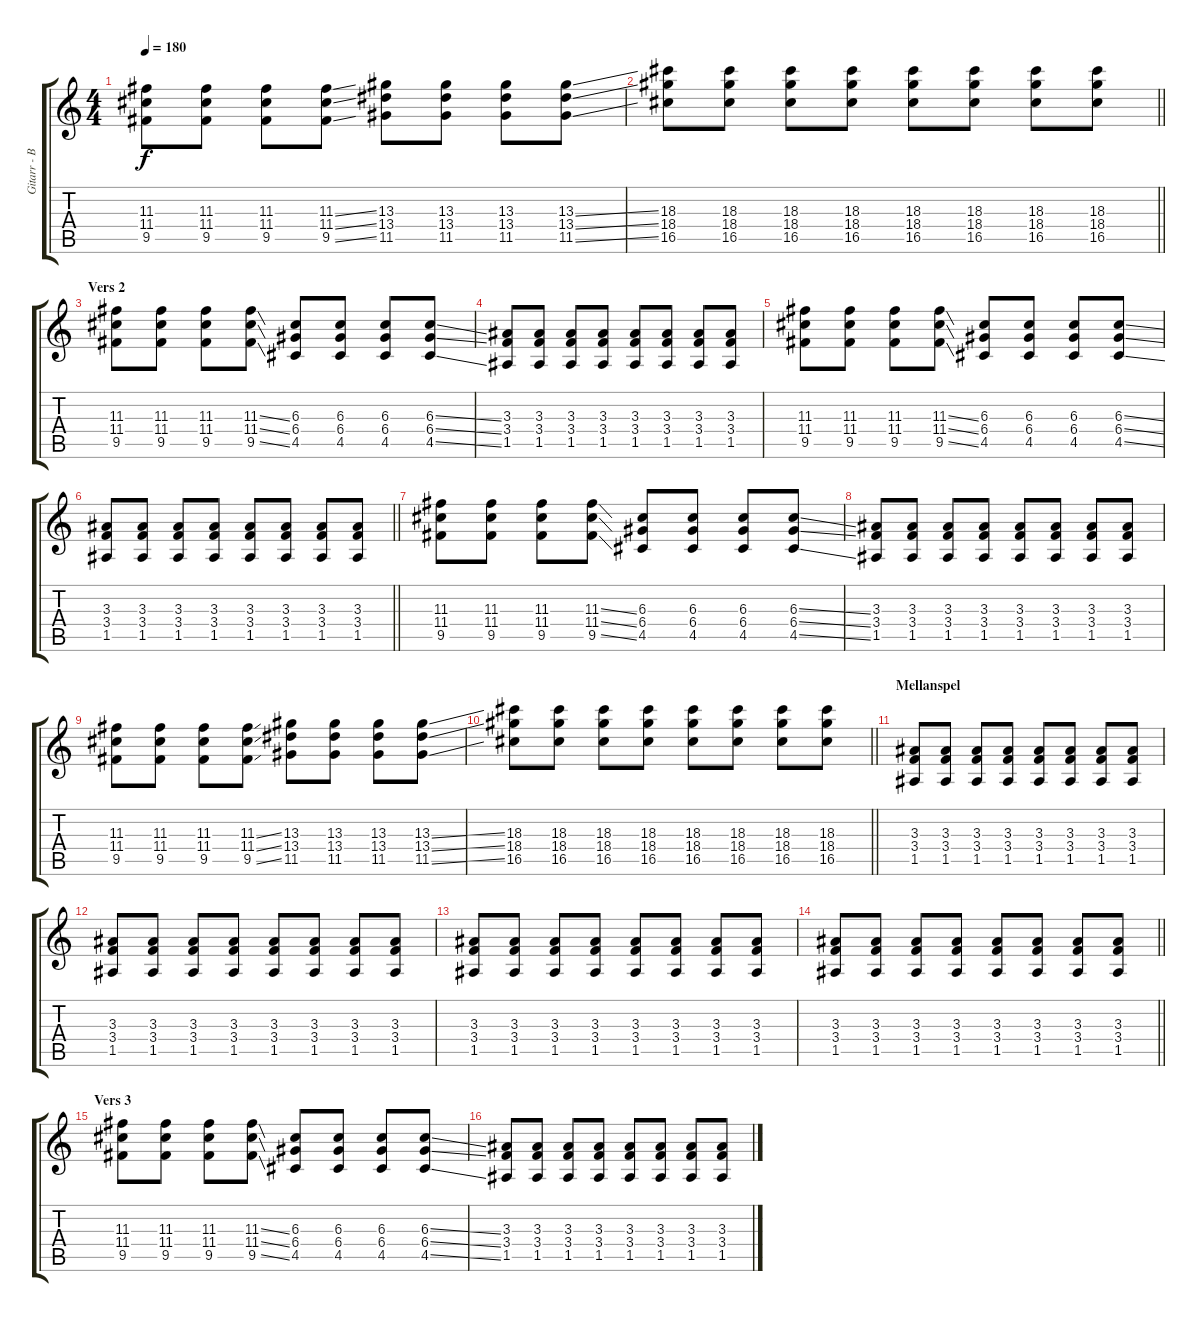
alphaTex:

\track ("Gitarr - Banzai" "Gitarr - B") {instrument distortionguitar}
\staff {score tabs}
\tuning (E4 B3 G3 D3 A2 E2) {hide}
\ts (4 4)
\tempo 180
\clef g2
\ks c
(11.3 11.4 9.5).8{dy f} (11.3 11.4 9.5).8 (11.3 11.4 9.5).8 (11.3{ss} 11.4{ss} 9.5{ss}).8 (13.3 13.4 11.5).8 (13.3 13.4 11.5).8 (13.3 13.4 11.5).8 (13.3{ss} 13.4{ss} 11.5{ss}).8 |
\barLineRight lightlight
(18.3 18.4 16.5).8 (18.3 18.4 16.5).8 (18.3 18.4 16.5).8 (18.3 18.4 16.5).8 (18.3 18.4 16.5).8 (18.3 18.4 16.5).8 (18.3 18.4 16.5).8 (18.3 18.4 16.5).8 |
\section ("" "Vers 2")
(11.3 11.4 9.5).8 (11.3 11.4 9.5).8 (11.3 11.4 9.5).8 (11.3{ss} 11.4{ss} 9.5{ss}).8 (6.3 6.4 4.5).8 (6.3 6.4 4.5).8 (6.3 6.4 4.5).8 (6.3{ss} 6.4{ss} 4.5{ss}).8 |
(3.3 3.4 1.5).8 (3.3 3.4 1.5).8 (3.3 3.4 1.5).8 (3.3 3.4 1.5).8 (3.3 3.4 1.5).8 (3.3 3.4 1.5).8 (3.3 3.4 1.5).8 (3.3 3.4 1.5).8 |
(11.3 11.4 9.5).8 (11.3 11.4 9.5).8 (11.3 11.4 9.5).8 (11.3{ss} 11.4{ss} 9.5{ss}).8 (6.3 6.4 4.5).8 (6.3 6.4 4.5).8 (6.3 6.4 4.5).8 (6.3{ss} 6.4{ss} 4.5{ss}).8 |
\barLineRight lightlight
(3.3 3.4 1.5).8 (3.3 3.4 1.5).8 (3.3 3.4 1.5).8 (3.3 3.4 1.5).8 (3.3 3.4 1.5).8 (3.3 3.4 1.5).8 (3.3 3.4 1.5).8 (3.3 3.4 1.5).8 |
(11.3 11.4 9.5).8 (11.3 11.4 9.5).8 (11.3 11.4 9.5).8 (11.3{ss} 11.4{ss} 9.5{ss}).8 (6.3 6.4 4.5).8 (6.3 6.4 4.5).8 (6.3 6.4 4.5).8 (6.3{ss} 6.4{ss} 4.5{ss}).8 |
(3.3 3.4 1.5).8 (3.3 3.4 1.5).8 (3.3 3.4 1.5).8 (3.3 3.4 1.5).8 (3.3 3.4 1.5).8 (3.3 3.4 1.5).8 (3.3 3.4 1.5).8 (3.3 3.4 1.5).8 |
(11.3 11.4 9.5).8 (11.3 11.4 9.5).8 (11.3 11.4 9.5).8 (11.3{ss} 11.4{ss} 9.5{ss}).8 (13.3 13.4 11.5).8 (13.3 13.4 11.5).8 (13.3 13.4 11.5).8 (13.3{ss} 13.4{ss} 11.5{ss}).8 |
\barLineRight lightlight
(18.3 18.4 16.5).8 (18.3 18.4 16.5).8 (18.3 18.4 16.5).8 (18.3 18.4 16.5).8 (18.3 18.4 16.5).8 (18.3 18.4 16.5).8 (18.3 18.4 16.5).8 (18.3 18.4 16.5).8 |
\section ("" "Mellanspel")
(3.3 3.4 1.5).8 (3.3 3.4 1.5).8 (3.3 3.4 1.5).8 (3.3 3.4 1.5).8 (3.3 3.4 1.5).8 (3.3 3.4 1.5).8 (3.3 3.4 1.5).8 (3.3 3.4 1.5).8 |
(3.3 3.4 1.5).8 (3.3 3.4 1.5).8 (3.3 3.4 1.5).8 (3.3 3.4 1.5).8 (3.3 3.4 1.5).8 (3.3 3.4 1.5).8 (3.3 3.4 1.5).8 (3.3 3.4 1.5).8 |
(3.3 3.4 1.5).8 (3.3 3.4 1.5).8 (3.3 3.4 1.5).8 (3.3 3.4 1.5).8 (3.3 3.4 1.5).8 (3.3 3.4 1.5).8 (3.3 3.4 1.5).8 (3.3 3.4 1.5).8 |
\barLineRight lightlight
(3.3 3.4 1.5).8 (3.3 3.4 1.5).8 (3.3 3.4 1.5).8 (3.3 3.4 1.5).8 (3.3 3.4 1.5).8 (3.3 3.4 1.5).8 (3.3 3.4 1.5).8 (3.3 3.4 1.5).8 |
\section ("" "Vers 3")
(11.3 11.4 9.5).8 (11.3 11.4 9.5).8 (11.3 11.4 9.5).8 (11.3{ss} 11.4{ss} 9.5{ss}).8 (6.3 6.4 4.5).8 (6.3 6.4 4.5).8 (6.3 6.4 4.5).8 (6.3{ss} 6.4{ss} 4.5{ss}).8 |
(3.3 3.4 1.5).8 (3.3 3.4 1.5).8 (3.3 3.4 1.5).8 (3.3 3.4 1.5).8 (3.3 3.4 1.5).8 (3.3 3.4 1.5).8 (3.3 3.4 1.5).8 (3.3 3.4 1.5).8
